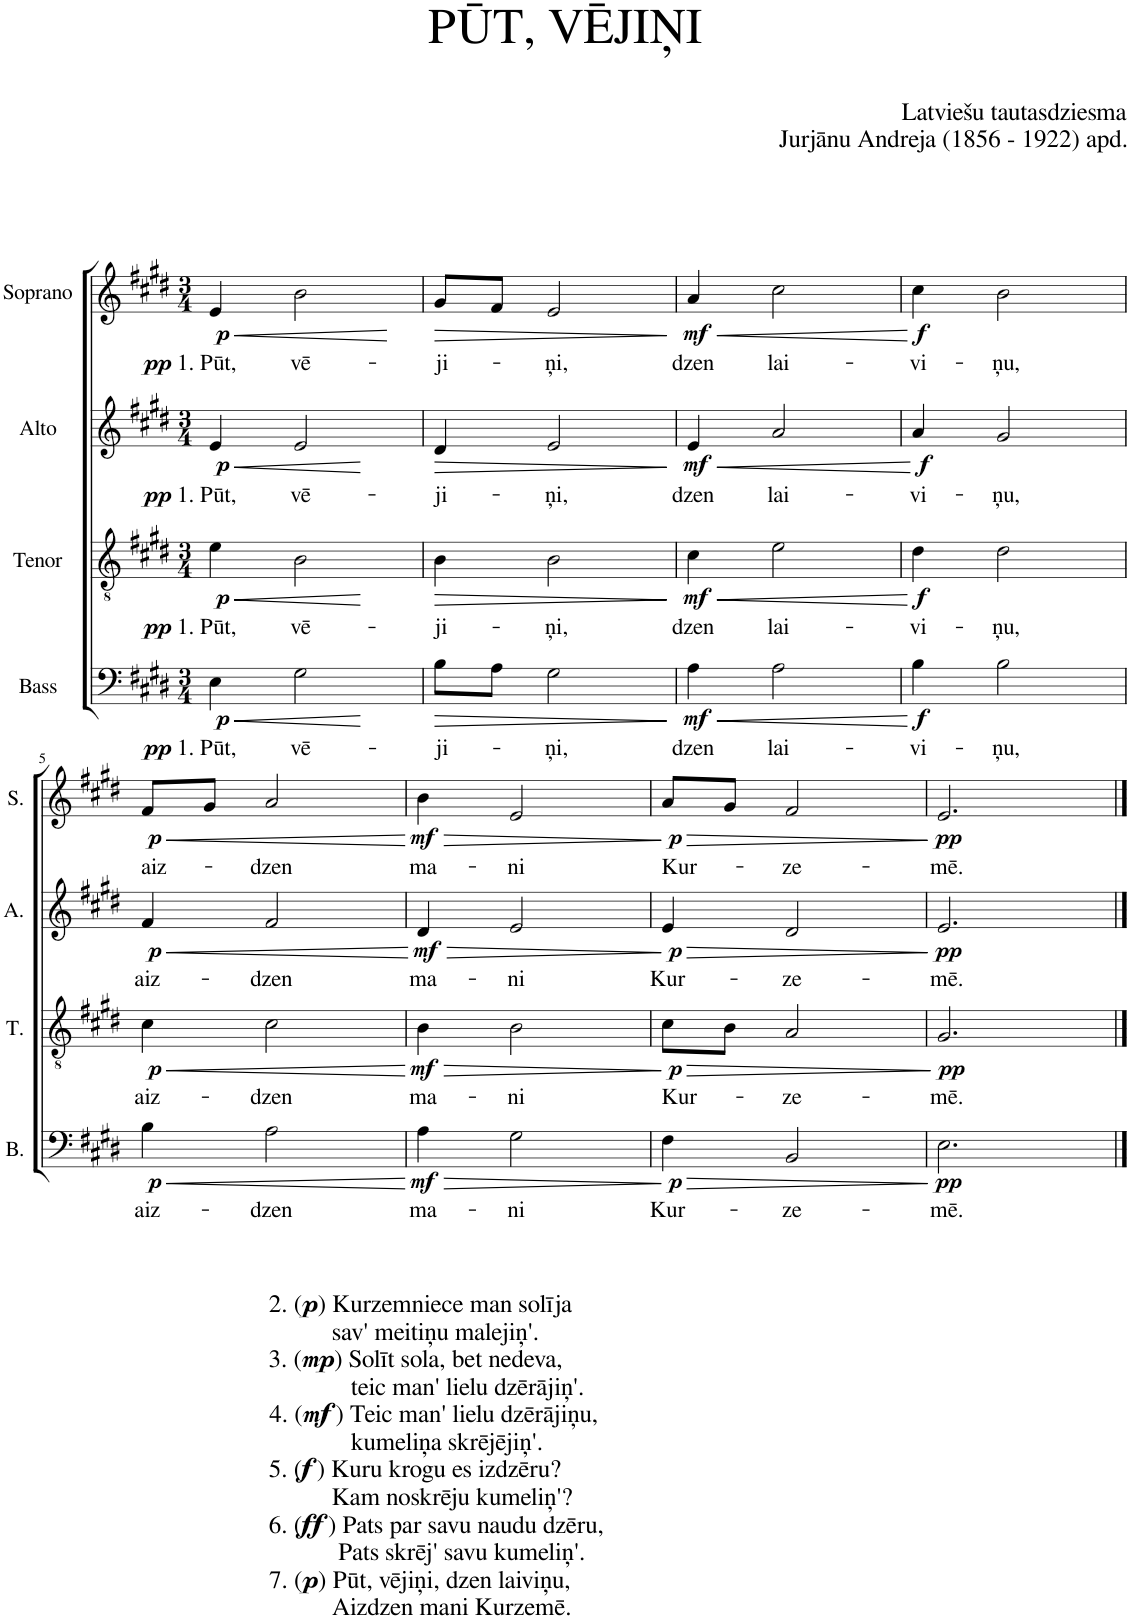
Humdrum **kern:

**kern	**text	**dynam	**kern	**text	**dynam	**kern	**text	**dynam	**kern	**text	**dynam
*part4	*part4	*part4	*part3	*part3	*part3	*part2	*part2	*part2	*part1	*part1	*part1
*staff4	*staff4	*staff4	*staff3	*staff3	*staff3	*staff2	*staff2	*staff2	*staff1	*staff1	*staff1
*I"Bass	*	*	*I"Tenor	*	*	*I"Alto	*	*	*I"Soprano	*	*
*I'B.	*	*	*I'T.	*	*	*I'A.	*	*	*I'S.	*	*
*clefF4	*	*	*clefGv2	*	*	*clefG2	*	*	*clefG2	*	*
*k[f#c#g#d#]	*	*	*k[f#c#g#d#]	*	*	*k[f#c#g#d#]	*	*	*k[f#c#g#d#]	*	*
*M3/4	*	*	*M3/4	*	*	*M3/4	*	*	*M3/4	*	*
=1	=1	=1	=1	=1	=1	=1	=1	=1	=1	=1	=1
!	!LO:LY:b	!LO:HP:b	!	!LO:LY:b	!LO:HP:b	!	!LO:LY:b	!LO:HP:b	!	!LO:LY:b	!LO:HP:b
!	!	!LO:DY:n=1:b	!	!	!LO:DY:n=1:b	!	!	!LO:DY:n=1:b	!	!	!LO:DY:n=1:b
4E\	1. Pūt,	< p	4e\	1. Pūt,	< p	4e/	1. Pūt,	< p	4e/	1. Pūt,	< p
!	!LO:LY:b	!	!	!LO:LY:b	!	!	!LO:LY:b	!	!	!LO:LY:b	!
2G#\	vē-	.	2B\	vē-	.	2e/	vē-	.	2b\	vē-	.
.	.	[	.	.	[	.	.	[	.	.	[
=2	=2	=2	=2	=2	=2	=2	=2	=2	=2	=2	=2
!	!LO:LY:b	!LO:HP:b	!	!LO:LY:b	!LO:HP:b	!	!LO:LY:b	!LO:HP:b	!	!LO:LY:b	!LO:HP:b
8B\L	-ji-	>	4B\	-ji-	>	4d#/	-ji-	>	8g#/L	-ji-	>
8A\J	.	.	.	.	.	.	.	.	8f#/J	.	.
!	!LO:LY:b	!	!	!LO:LY:b	!	!	!LO:LY:b	!	!	!LO:LY:b	!
2G#\	-ņi,	.	2B\	-ņi,	.	2e/	-ņi,	.	2e/	-ņi,	.
.	.	]	.	.	]	.	.	]	.	.	]
=3	=3	=3	=3	=3	=3	=3	=3	=3	=3	=3	=3
!	!LO:LY:b	!LO:HP:b	!	!LO:LY:b	!LO:HP:b	!	!LO:LY:b	!LO:HP:b	!	!LO:LY:b	!LO:HP:b
!	!	!LO:DY:n=1:b	!	!	!LO:DY:n=1:b	!	!	!LO:DY:n=1:b	!	!	!LO:DY:n=1:b
4A\	dzen	< mf	4c#\	dzen	< mf	4e/	dzen	< mf	4a/	dzen	< mf
!	!LO:LY:b	!	!	!LO:LY:b	!	!	!LO:LY:b	!	!	!LO:LY:b	!
2A\	lai-	.	2e\	lai-	.	2a/	lai-	.	2cc#\	lai-	.
.	.	[	.	.	[	.	.	[	.	.	[
=4	=4	=4	=4	=4	=4	=4	=4	=4	=4	=4	=4
!	!LO:LY:b	!LO:DY:b	!	!LO:LY:b	!LO:DY:b	!	!LO:LY:b	!LO:DY:b	!	!LO:LY:b	!LO:DY:b
4B\	-vi-	f	4d#\	-vi-	f	4a/	-vi-	f	4cc#\	-vi-	f
!	!LO:LY:b	!	!	!LO:LY:b	!	!	!LO:LY:b	!	!	!LO:LY:b	!
2B\	-ņu,	.	2d#\	-ņu,	.	2g#/	-ņu,	.	2b\	-ņu,	.
!!LO:LB:g=z
=5	=5	=5	=5	=5	=5	=5	=5	=5	=5	=5	=5
!LO:TX:b:t=2. (	!	!	!	!	!	!	!	!	!	!	!
!LO:TX:b:t=) Kurzemniece man solīja	!	!	!	!	!	!	!	!	!	!	!
!LO:TX:b:t=sav' meitiņu malejiņ'.	!	!	!	!	!	!	!	!	!	!	!
!LO:TX:b:t=3. (	!	!	!	!	!	!	!	!	!	!	!
!LO:TX:b:t=) Solīt sola, bet nedeva,	!	!	!	!	!	!	!	!	!	!	!
!LO:TX:b:t=teic man' lielu dzērājiņ'.	!	!	!	!	!	!	!	!	!	!	!
!LO:TX:b:t=4. (	!	!	!	!	!	!	!	!	!	!	!
!LO:TX:b:t=) Teic man' lielu dzērājiņu,	!	!	!	!	!	!	!	!	!	!	!
!LO:TX:b:t=kumeliņa skrējējiņ'.	!	!	!	!	!	!	!	!	!	!	!
!LO:TX:b:t=5. (	!	!	!	!	!	!	!	!	!	!	!
!LO:TX:b:t=) Kuru krogu es izdzēru?	!	!	!	!	!	!	!	!	!	!	!
!LO:TX:b:t=Kam noskrēju kumeliņ'?	!	!	!	!	!	!	!	!	!	!	!
!LO:TX:b:t=6. (	!	!	!	!	!	!	!	!	!	!	!
!LO:TX:b:t=) Pats par savu naudu dzēru,	!	!	!	!	!	!	!	!	!	!	!
!LO:TX:b:t=Pats skrēj' savu kumeliņ'.	!	!	!	!	!	!	!	!	!	!	!
!LO:TX:b:t=7. (	!	!	!	!	!	!	!	!	!	!	!
!LO:TX:b:t=) Pūt, vējiņi, dzen laiviņu,	!	!	!	!	!	!	!	!	!	!	!
!LO:TX:b:t=Aizdzen mani Kurzemē.	!	!	!	!	!	!	!	!	!	!	!
!	!LO:LY:b	!LO:HP:b	!	!LO:LY:b	!LO:HP:b	!	!LO:LY:b	!LO:HP:b	!	!LO:LY:b	!LO:HP:b
!	!	!LO:DY:n=1:b	!	!	!LO:DY:n=1:b	!	!	!LO:DY:n=1:b	!	!	!LO:DY:n=1:b
4B\	aiz-	< p	4c#\	aiz-	< p	4f#/	aiz-	< p	8f#/L	aiz-	< p
.	.	.	.	.	.	.	.	.	8g#/J	.	.
!	!LO:LY:b	!	!	!LO:LY:b	!	!	!LO:LY:b	!	!	!LO:LY:b	!
2A\	-dzen	.	2c#\	-dzen	.	2f#/	-dzen	.	2a/	-dzen	.
.	.	[	.	.	[	.	.	[	.	.	[
=6	=6	=6	=6	=6	=6	=6	=6	=6	=6	=6	=6
!	!LO:LY:b	!LO:HP:b	!	!LO:LY:b	!LO:HP:b	!	!LO:LY:b	!LO:HP:b	!	!LO:LY:b	!LO:HP:b
!	!	!LO:DY:n=1:b	!	!	!LO:DY:n=1:b	!	!	!LO:DY:n=1:b	!	!	!LO:DY:n=1:b
4A\	ma-	> mf	4B\	ma-	> mf	4d#/	ma-	> mf	4b\	ma-	> mf
!	!LO:LY:b	!	!	!LO:LY:b	!	!	!LO:LY:b	!	!	!LO:LY:b	!
2G#\	-ni	.	2B\	-ni	.	2e/	-ni	.	2e/	-ni	.
.	.	]	.	.	]	.	.	]	.	.	]
=7	=7	=7	=7	=7	=7	=7	=7	=7	=7	=7	=7
!	!LO:LY:b	!LO:HP:b	!	!LO:LY:b	!LO:HP:b	!	!LO:LY:b	!LO:HP:b	!	!LO:LY:b	!LO:HP:b
!	!	!LO:DY:n=1:b	!	!	!LO:DY:n=1:b	!	!	!LO:DY:n=1:b	!	!	!LO:DY:n=1:b
4F#\	Kur-	> p	8c#\L	Kur-	> p	4e/	Kur-	> p	8a/L	Kur-	> p
.	.	.	8B\J	.	.	.	.	.	8g#/J	.	.
!	!LO:LY:b	!	!	!LO:LY:b	!	!	!LO:LY:b	!	!	!LO:LY:b	!
2BB/	-ze-	.	2A/	-ze-	.	2d#/	-ze-	.	2f#/	-ze-	.
.	.	]	.	.	]	.	.	]	.	.	]
=8	=8	=8	=8	=8	=8	=8	=8	=8	=8	=8	=8
!	!LO:LY:b	!LO:DY:b	!	!LO:LY:b	!LO:DY:b	!	!LO:LY:b	!LO:DY:b	!	!LO:LY:b	!LO:DY:b
2.E\	-mē.	pp	2.G#/	-mē.	pp	2.e/	-mē.	pp	2.e/	-mē.	pp
==	==	==	==	==	==	==	==	==	==	==	==
*-	*-	*-	*-	*-	*-	*-	*-	*-	*-	*-	*-
